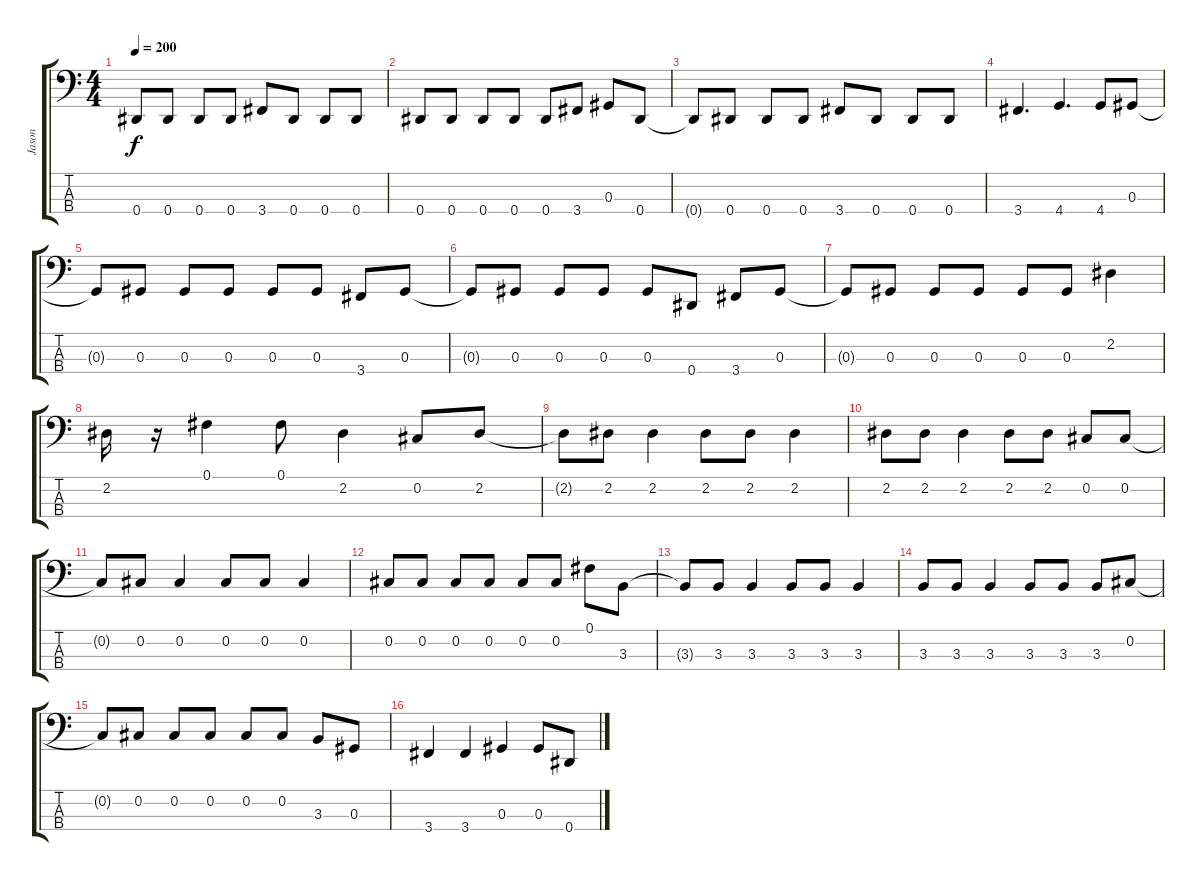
\track ("Jason" "Jason") {instrument electricbasspick}
\staff {score tabs}
\tuning (Gb2 Db2 Ab1 Eb1) {hide}
\ts (4 4)
\tempo 200
\clef f4
\ks c
0.4{t}.8{dy f} 0.4.8 0.4.8 0.4.8 3.4.8 0.4.8 0.4.8 0.4.8 |
0.4.8 0.4.8 0.4.8 0.4.8 0.4.8 3.4.8 0.3.8 0.4.8 |
0.4{t}.8 0.4.8 0.4.8 0.4.8 3.4.8 0.4.8 0.4.8 0.4.8 |
3.4.4{d} 4.4.4{d} 4.4.8 0.3.8 |
0.3{t}.8 0.3.8 0.3.8 0.3.8 0.3.8 0.3.8 3.4.8 0.3.8 |
0.3{t}.8 0.3.8 0.3.8 0.3.8 0.3.8 0.4.8 3.4.8 0.3.8 |
0.3{t}.8 0.3.8 0.3.8 0.3.8 0.3.8 0.3.8 2.2.4 |
2.2.16 r.16 0.1.4 0.1.8 2.2.4 0.2.8 2.2.8 |
2.2{t}.8 2.2.8 2.2.4 2.2.8 2.2.8 2.2.4 |
2.2.8 2.2.8 2.2.4 2.2.8 2.2.8 0.2.8 0.2.8 |
0.2{t}.8 0.2.8 0.2.4 0.2.8 0.2.8 0.2.4 |
0.2.8 0.2.8 0.2.8 0.2.8 0.2.8 0.2.8 0.1.8 3.3.8 |
3.3{t}.8 3.3.8 3.3.4 3.3.8 3.3.8 3.3.4 |
3.3.8 3.3.8 3.3.4 3.3.8 3.3.8 3.3.8 0.2.8 |
0.2{t}.8 0.2.8 0.2.8 0.2.8 0.2.8 0.2.8 3.3.8 0.3.8 |
3.4.4 3.4.4 0.3.4 0.3.8 0.4.8
